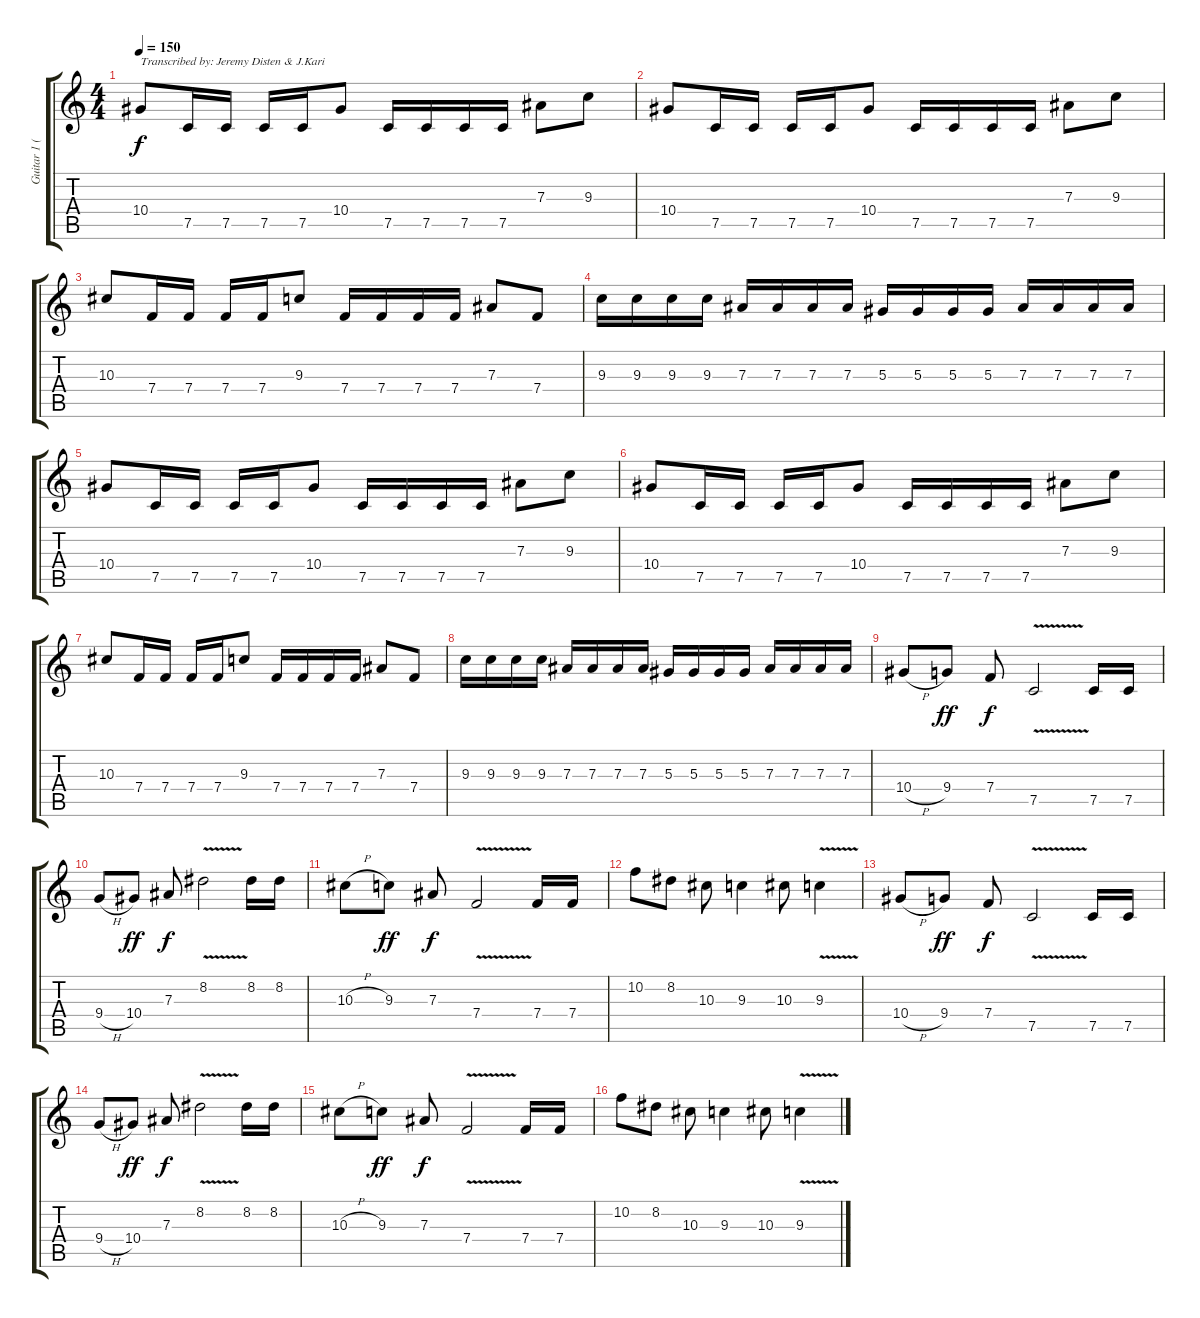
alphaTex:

\track ("Guitar 1 (Lead)" "Guitar 1 (") {instrument distortionguitar}
\staff {score tabs}
\tuning (C4 G3 Eb3 Bb2 F2 C2) {hide}
\ts (4 4)
\tempo 150
\clef g2
\ks c
10.4.8{txt "Transcribed by: Jeremy Disten & J.Kari" dy f instrument distortionguitar} 7.5.16 7.5.16 7.5.16 7.5.16 10.4.8 7.5.16 7.5.16 7.5.16 7.5.16 7.3.8 9.3.8 |
10.4.8 7.5.16 7.5.16 7.5.16 7.5.16 10.4.8 7.5.16 7.5.16 7.5.16 7.5.16 7.3.8 9.3.8 |
10.3.8 7.4.16 7.4.16 7.4.16 7.4.16 9.3.8 7.4.16 7.4.16 7.4.16 7.4.16 7.3.8 7.4.8 |
9.3.16 9.3.16 9.3.16 9.3.16 7.3.16 7.3.16 7.3.16 7.3.16 5.3.16 5.3.16 5.3.16 5.3.16 7.3.16 7.3.16 7.3.16 7.3.16 |
10.4.8 7.5.16 7.5.16 7.5.16 7.5.16 10.4.8 7.5.16 7.5.16 7.5.16 7.5.16 7.3.8 9.3.8 |
10.4.8 7.5.16 7.5.16 7.5.16 7.5.16 10.4.8 7.5.16 7.5.16 7.5.16 7.5.16 7.3.8 9.3.8 |
10.3.8 7.4.16 7.4.16 7.4.16 7.4.16 9.3.8 7.4.16 7.4.16 7.4.16 7.4.16 7.3.8 7.4.8 |
9.3.16 9.3.16 9.3.16 9.3.16 7.3.16 7.3.16 7.3.16 7.3.16 5.3.16 5.3.16 5.3.16 5.3.16 7.3.16 7.3.16 7.3.16 7.3.16 |
10.4{h}.8 9.4.8{dy ff} 7.4.8{dy f} 7.5{v}.2 7.5.16 7.5.16 |
9.4{h}.8 10.4.8{dy ff} 7.3.8{dy f} 8.2{v}.2 8.2.16 8.2.16 |
10.3{h}.8 9.3.8{dy ff} 7.3.8{dy f} 7.4{v}.2 7.4.16 7.4.16 |
10.2.8 8.2.8 10.3.8 9.3.4 10.3.8 9.3{v}.4 |
10.4{h}.8 9.4.8{dy ff} 7.4.8{dy f} 7.5{v}.2 7.5.16 7.5.16 |
9.4{h}.8 10.4.8{dy ff} 7.3.8{dy f} 8.2{v}.2 8.2.16 8.2.16 |
10.3{h}.8 9.3.8{dy ff} 7.3.8{dy f} 7.4{v}.2 7.4.16 7.4.16 |
10.2.8 8.2.8 10.3.8 9.3.4 10.3.8 9.3{v}.4
